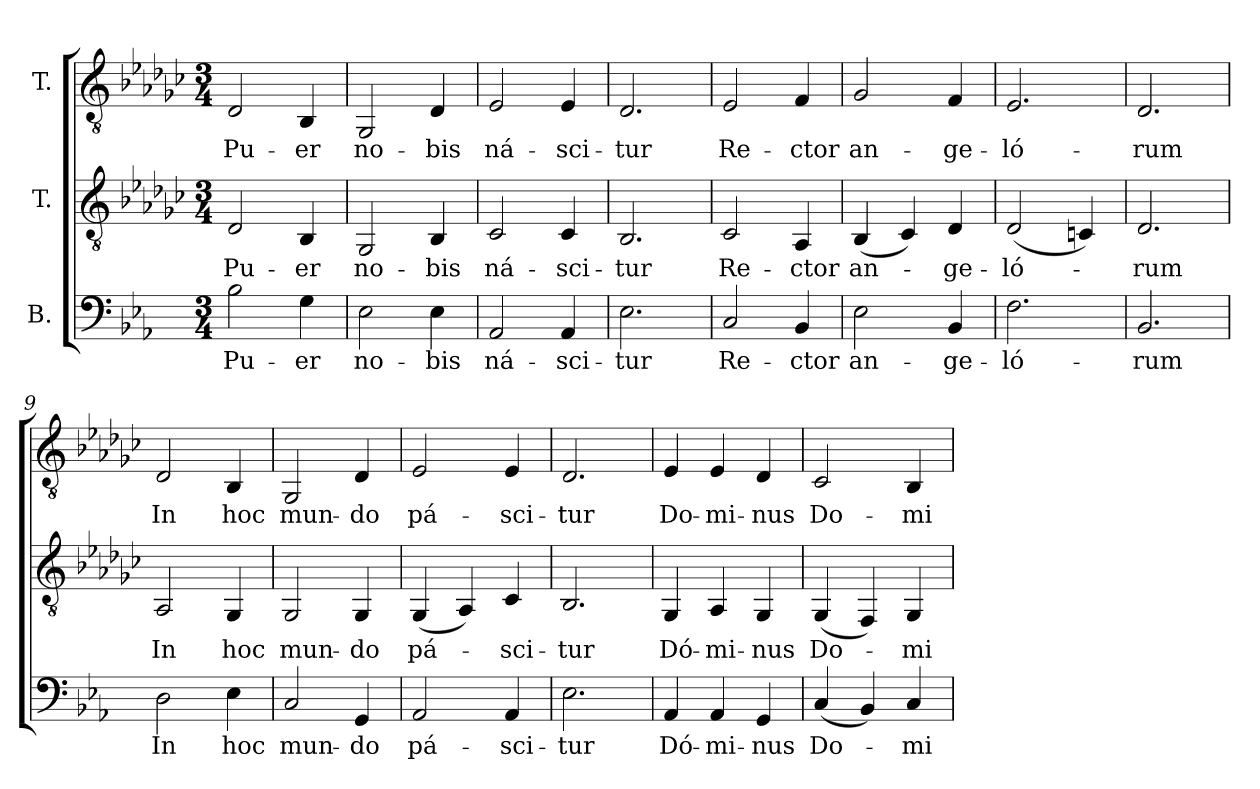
**kern	**text	**kern	**text	**kern	**text
*part3	*part3	*part2	*part2	*part1	*part1
*staff3	*staff3	*staff2	*staff2	*staff1	*staff1
*I"B.	*	*I"T.	*	*I"T.	*
!!LO:PB:g=z
*clefF4	*	*clefGv2	*	*clefGv2	*
*	*	*ITrd2c3	*	*ITrd2c3	*
*k[b-e-a-]	*	*k[b-e-a-]	*	*k[b-e-a-]	*
*E-:	*	*E-:	*	*E-:	*
*M3/4	*	*M3/4	*	*M3/4	*
*MM100	*	*MM100	*	*MM100	*
=1	=1	=1	=1	=1	=1
!	!LO:LY:b:color=#000000	!	!	!	!
!	!	!	!LO:LY:b:color=#000000	!	!
!	!	!	!	!	!LO:LY:b:color=#000000
2B-i\	Pu-	2BB-i/	Pu-	2BB-i/	Pu-
!	!LO:LY:b:color=#000000	!	!	!	!
!	!	!	!LO:LY:b:color=#000000	!	!
!	!	!	!	!	!LO:LY:b:color=#000000
4Gi\	-er	4GGi/	-er	4GGi/	-er
=2	=2	=2	=2	=2	=2
!	!LO:LY:b:color=#000000	!	!	!	!
!	!	!	!LO:LY:b:color=#000000	!	!
!	!	!	!	!	!LO:LY:b:color=#000000
2E-i\	no-	2EE-i/	no-	2EE-i/	no-
!	!LO:LY:b:color=#000000	!	!	!	!
!	!	!	!LO:LY:b:color=#000000	!	!
!	!	!	!	!	!LO:LY:b:color=#000000
4E-i\	-bis	4GGi/	-bis	4BB-i/	-bis
=3	=3	=3	=3	=3	=3
!	!LO:LY:b:color=#000000	!	!	!	!
!	!	!	!LO:LY:b:color=#000000	!	!
!	!	!	!	!	!LO:LY:b:color=#000000
2AA-i/	ná-	2AA-i/	ná-	2Ci/	ná-
!	!LO:LY:b:color=#000000	!	!	!	!
!	!	!	!LO:LY:b:color=#000000	!	!
!	!	!	!	!	!LO:LY:b:color=#000000
4AA-i/	-sci-	4AA-i/	-sci-	4Ci/	-sci-
=4	=4	=4	=4	=4	=4
!	!LO:LY:b:color=#000000	!	!	!	!
!	!	!	!LO:LY:b:color=#000000	!	!
!	!	!	!	!	!LO:LY:b:color=#000000
2.E-i\	-tur	2.GGi/	-tur	2.BB-i/	-tur
=5	=5	=5	=5	=5	=5
!	!LO:LY:b:color=#000000	!	!	!	!
!	!	!	!LO:LY:b:color=#000000	!	!
!	!	!	!	!	!LO:LY:b:color=#000000
2Ci/	Re-	2AA-i/	Re-	2Ci/	Re-
!	!LO:LY:b:color=#000000	!	!	!	!
!	!	!	!LO:LY:b:color=#000000	!	!
!	!	!	!	!	!LO:LY:b:color=#000000
4BB-i/	-ctor	4FFi/	-ctor	4Di/	-ctor
=6	=6	=6	=6	=6	=6
!	!LO:LY:b:color=#000000	!	!	!	!
!	!	!	!LO:LY:b:color=#000000	!	!
!	!	!	!	!	!LO:LY:b:color=#000000
2E-i\	an-	(4GGi/	an-	2E-i/	an-
.	.	4AA-i/)	.	.	.
!	!LO:LY:b:color=#000000	!	!	!	!
!	!	!	!LO:LY:b:color=#000000	!	!
!	!	!	!	!	!LO:LY:b:color=#000000
4BB-i/	-ge-	4BB-i/	-ge-	4Di/	-ge-
=7	=7	=7	=7	=7	=7
!	!LO:LY:b:color=#000000	!	!	!	!
!	!	!	!LO:LY:b:color=#000000	!	!
!	!	!	!	!	!LO:LY:b:color=#000000
2.Fi\	-ló-	(2BB-i/	-ló-	2.Ci/	-ló-
.	.	4AAni/)	.	.	.
=8	=8	=8	=8	=8	=8
!	!LO:LY:b:color=#000000	!	!	!	!
!	!	!	!LO:LY:b:color=#000000	!	!
!	!	!	!	!	!LO:LY:b:color=#000000
2.BB-i/	-rum	2.BB-i/	-rum	2.BB-i/	-rum
=9	=9	=9	=9	=9	=9
!	!LO:LY:b:color=#000000	!	!	!	!
!	!	!	!LO:LY:b:color=#000000	!	!
!	!	!	!	!	!LO:LY:b:color=#000000
2Di\	In	2FFi/	In	2BB-i/	In
!	!LO:LY:b:color=#000000	!	!	!	!
!	!	!	!LO:LY:b:color=#000000	!	!
!	!	!	!	!	!LO:LY:b:color=#000000
4E-i\	hoc	4EE-i/	hoc	4GGi/	hoc
=10	=10	=10	=10	=10	=10
!	!LO:LY:b:color=#000000	!	!	!	!
!	!	!	!LO:LY:b:color=#000000	!	!
!	!	!	!	!	!LO:LY:b:color=#000000
2Ci/	mun-	2EE-i/	mun-	2EE-i/	mun-
!	!LO:LY:b:color=#000000	!	!	!	!
!	!	!	!LO:LY:b:color=#000000	!	!
!	!	!	!	!	!LO:LY:b:color=#000000
4GGi/	-do	4EE-i/	-do	4BB-i/	-do
!!LO:LB:g=z
=11	=11	=11	=11	=11	=11
!	!LO:LY:b:color=#000000	!	!	!	!
!	!	!	!LO:LY:b:color=#000000	!	!
!	!	!	!	!	!LO:LY:b:color=#000000
2AA-i/	pá-	(4EE-i/	pá-	2Ci/	pá-
.	.	4FFi/)	.	.	.
!	!LO:LY:b:color=#000000	!	!	!	!
!	!	!	!LO:LY:b:color=#000000	!	!
!	!	!	!	!	!LO:LY:b:color=#000000
4AA-i/	-sci-	4AA-i/	-sci-	4Ci/	-sci-
=12	=12	=12	=12	=12	=12
!	!LO:LY:b:color=#000000	!	!	!	!
!	!	!	!LO:LY:b:color=#000000	!	!
!	!	!	!	!	!LO:LY:b:color=#000000
2.E-i\	-tur	2.GGi/	-tur	2.BB-i/	-tur
=13	=13	=13	=13	=13	=13
!	!LO:LY:b:color=#000000	!	!	!	!
!	!	!	!LO:LY:b:color=#000000	!	!
!	!	!	!	!	!LO:LY:b:color=#000000
4AA-i/	Dó-	4EE-i/	Dó-	4Ci/	Do-
!	!LO:LY:b:color=#000000	!	!	!	!
!	!	!	!LO:LY:b:color=#000000	!	!
!	!	!	!	!	!LO:LY:b:color=#000000
4AA-i/	-mi-	4FFi/	-mi-	4Ci/	-mi-
!	!LO:LY:b:color=#000000	!	!	!	!
!	!	!	!LO:LY:b:color=#000000	!	!
!	!	!	!	!	!LO:LY:b:color=#000000
4GGi/	-nus	4EE-i/	-nus	4BB-i/	-nus
=14	=14	=14	=14	=14	=14
!	!LO:LY:b:color=#000000	!	!	!	!
!	!	!	!LO:LY:b:color=#000000	!	!
!	!	!	!	!	!LO:LY:b:color=#000000
(4Ci/	Do-	(4EE-i/	Do-	2AA-i/	Do-
4BB-i/)	.	4DDi/)	.	.	.
!	!LO:LY:b:color=#000000	!	!	!	!
!	!	!	!LO:LY:b:color=#000000	!	!
!	!	!	!	!	!LO:LY:b:color=#000000
4Ci/	-mi-	4EE-i/	-mi-	4GGi/	-mi-
=	=	=	=	=	=
*-	*-	*-	*-	*-	*-
